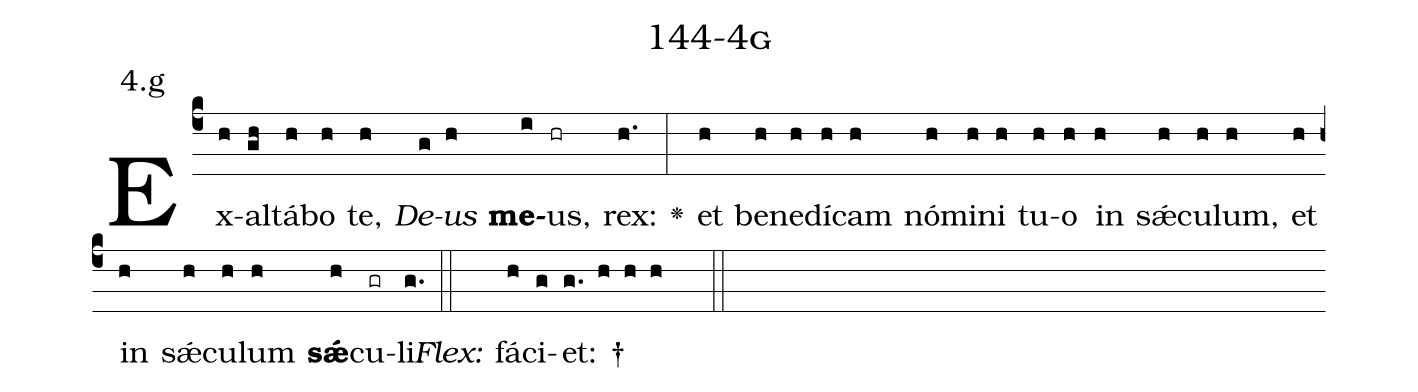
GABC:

name: 144-4g;
annotation: 4.g;
%%
(c4)Ex(h)al(gh)tá(h)bo(h) te,(h) <i>De</i>(g)<i>us</i>(h) <b>me</b>(i)us,(hr) rex:(h.) <v>\greheightstar</v>(:) et(h) be(h)ne(h)dí(h)cam(h) nó(h)mi(h)ni(h) tu(h)o(h) in(h) sǽ(h)cu(h)lum,(h) et(h) in(h) sǽ(h)cu(h)lum(h) <b>sǽ</b>(h)cu(gr)li.(g.) (::)
<i>Flex:</i>()  fá(h)ci(g)et: †(g. h h h  ::)

%E(h) u(h) o(h) u(h) a(h) e.(g.) (::)
